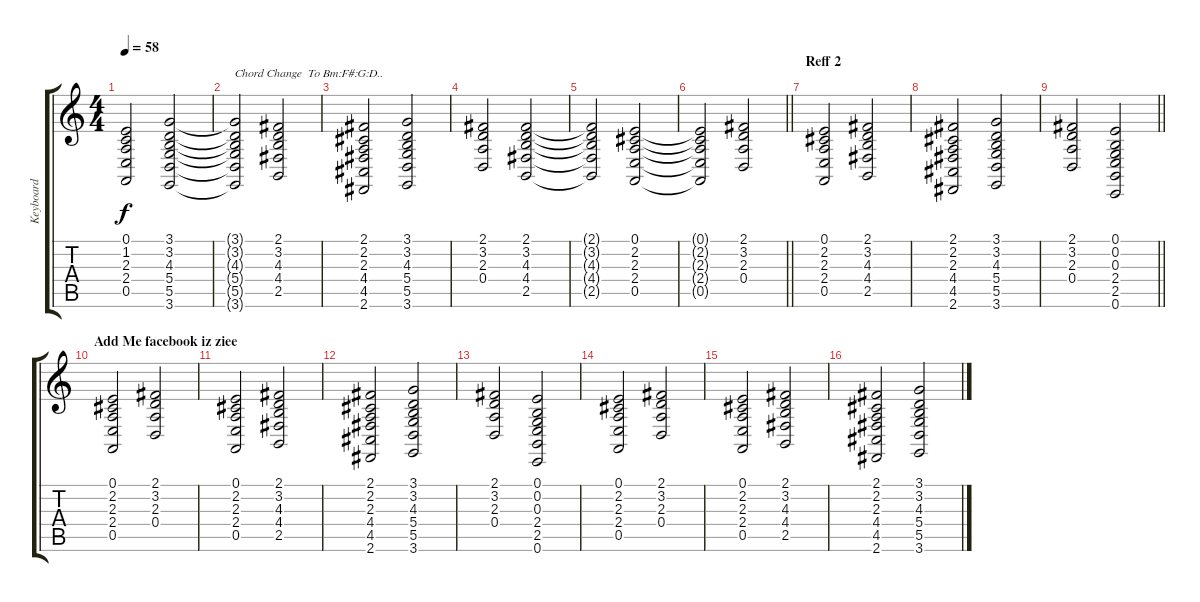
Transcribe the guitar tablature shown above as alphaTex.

\track ("Keyboard" "Keyboard") {instrument acousticgrandpiano}
\staff {score tabs}
\tuning (E4 B3 G3 D3 A2 E2) {hide}
\ts (4 4)
\tempo 58
\clef g2
\ks c
(0.1{t} 1.2{t} 2.3{t} 2.4{t} 0.5{t}).2{dy f} (3.1 3.2 4.3 5.4 5.5 3.6).2 |
(3.1{t} 3.2{t} 4.3{t} 5.4{t} 5.5{t} 3.6{t}).2{txt "Chord Change  To Bm:F#:G:D.."} (2.1 3.2 4.3 4.4 2.5).2 |
(2.1 2.2 2.3 4.4 4.5 2.6).2 (3.1 3.2 4.3 5.4 5.5 3.6).2 |
(2.1 3.2 2.3 0.4).2 (2.1 3.2 4.3 4.4 2.5).2 |
(2.1{t} 3.2{t} 4.3{t} 4.4{t} 2.5{t}).2 (0.1 2.2 2.3 2.4 0.5).2 |
\barLineRight lightlight
(0.1{t} 2.2{t} 2.3{t} 2.4{t} 0.5{t}).2 (2.1 3.2 2.3 0.4).2 |
\section ("" "Reff 2")
(0.1 2.2 2.3 2.4 0.5).2 (2.1 3.2 4.3 4.4 2.5).2 |
(2.1 2.2 2.3 4.4 4.5 2.6).2 (3.1 3.2 4.3 5.4 5.5 3.6).2 |
\barLineRight lightlight
(2.1 3.2 2.3 0.4).2 (0.1 0.2 0.3 2.4 2.5 0.6).2 |
\section ("" "Add Me facebook iz ziee")
(0.1 2.2 2.3 2.4 0.5).2 (2.1 3.2 2.3 0.4).2 |
(0.1 2.2 2.3 2.4 0.5).2 (2.1 3.2 4.3 4.4 2.5).2 |
(2.1 2.2 2.3 4.4 4.5 2.6).2 (3.1 3.2 4.3 5.4 5.5 3.6).2 |
(2.1 3.2 2.3 0.4).2 (0.1 0.2 0.3 2.4 2.5 0.6).2 |
(0.1 2.2 2.3 2.4 0.5).2 (2.1 3.2 2.3 0.4).2 |
(0.1 2.2 2.3 2.4 0.5).2 (2.1 3.2 4.3 4.4 2.5).2 |
(2.1 2.2 2.3 4.4 4.5 2.6).2 (3.1 3.2 4.3 5.4 5.5 3.6).2
